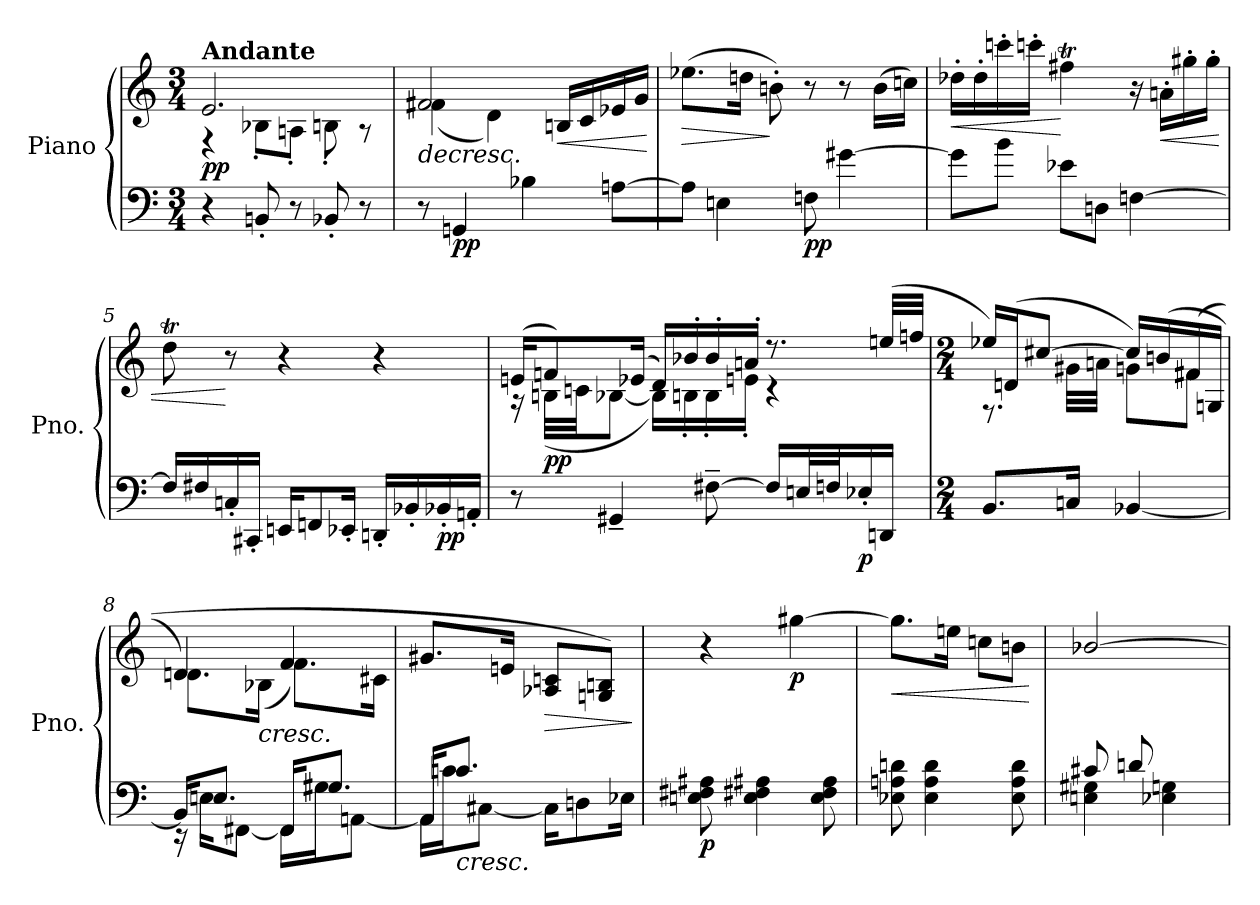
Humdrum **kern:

**kern	**kern	**dynam
*part1	*part1	*part1
*staff2	*staff1	*staff1/2
*I"Piano	*	*
*I'Pno.	*	*
*clefF4	*clefG2	*
*k[]	*k[]	*
*M3/4	*M3/4	*
=1	=1	=1
*	*^	*
!	!LO:TX:a:B:t=Andante	!	!
!	!	!	!LO:DY:b
4r	2.e/	4r	pp
8BBn'/	.	8B-X'\L	.
8r	.	8An'\J	.
8BB-X'/	.	8Bn'\	.
8r	.	8r	.
=2	=2	=2	=2
!	!	!	!LO:HP:b
8r	2f#X/	(<4f#\	>
!	!	!	!LO:DY:b=2
4GGn/	.	.	pp
.	.	4d\)	]
4B-X\	.	.	.
!	!	!	!LO:HP:b
.	16Bn/LL	4ryy	<
.	16c/	.	.
[8An\L	16e-X/	.	.
.	16g/JJ	.	.
*	*v	*v	*
.	.	[
=3	=3	=3
!	!	!LO:HP:b
8A\J]	(>8.ee-X\L	>
4En\	.	.
.	16ddn\Jk	.
.	8bn'\)	]
!	!	!LO:DY:b=2
8Fn\	8r	pp
[4g#X\	8r	.
.	(>16b\LL	.
.	16ccn\JJ)	.
!!LO:LB:g=z
=4	=4	=4
!	!	!LO:HP:b
8g#\L]	16dd-X'\LL	<
.	16dd-'\	.
8b\J	16cccn'\	.
.	16cccn'\JJ	.
8e-X\L	4ff#Xt\	[
8Dn\J	.	.
[4Fn\	16r	.
!	!	!LO:HP:b
.	16an'\LL	<
.	16gg#X'\	.
.	16gg#'\JJ	.
=5	=5	=5
16F/LL]	8ddT\	.
16F#X/	.	.
16Cn'/	8r	[
16CC#X'/JJ	.	.
16EEn/KL	4r	.
8FFn/	.	.
16EE-X'/Jk	.	.
16DDn'/LL	4r	.
16BB-X'/	.	.
!	!	!LO:DY:b=2
16BB-X'/	.	pp
16AAn'/JJ	.	.
!!LO:LB:g=z
=6	=6	=6
*	*^	*
8r	(>16en/KL	16r	.
!	!	!	!LO:DY:b
.	8fn/)	(<32Bn\LLL	pp
.	.	32cn\JJ	.
4GG#X~/	.	[8B-X\J	.
.	(>16e-X/Jk	.	.
.	16d/LL)	16B-\LL])	.
.	16b-X'/	16Bn'\	.
[8F#X~\	16b-'/	16B'\	.
.	16an'/JJ	16en'\JJ	.
16F#/LL]	8.r	4r	.
32En/L	.	.	.
32Fn/J	.	.	.
!	!	!	!LO:DY:b=2
16E-X'/	.	.	p
16DDn/JJ	(>32een/LLL	.	.
.	32ffn/JJJ	.	.
=7	=7	=7	=7
*M2/4	*M2/4	*	*
8.BB/L	16ee-X/LL)	8.r	.
.	(>16dn/J	.	.
.	[8cc#X/J	.	.
16Cn/Jk	.	(>32g#X\LLL	.
.	.	32an\JJJ	.
[4BB-X/	16cc#/LL])	8gn\L	.
.	(>16bn/	.	.
.	(16f#X/	8f#\J	.
.	16Gn/JJ	.	.
!!LO:LB:g=z	!!
=8	=8	=8	=8
*^	*	*	*
16BB-/KL]	16r	4dn/)	8.d\L	.
8.En/J	16E\KL	.	.	.
.	[8FF#X\J	.	.	.
!	!	!	!	!LO:HP:b
.	.	.	(<16B-X\Jk	<
16FF#/KL	16FF#\LL]	4f/	8.f\L)	.
8.G#X/J)	16G#\J	.	.	.
.	[8AAn\J	.	.	.
.	.	.	(>16c#X\Jk	.
*	*	*v	*v	*
=9	=9	=9	=9
16AA/KL	16AA\LL]	8.g#X/L	.
!	!	!	!LO:HP:b=2
8.cn/J	16c\J	.	<
.	[8C#X\J	.	.
.	.	16en/Jk	.
!	!	!	!LO:HP:b
16C#\KL]	4ryy	8A-X/ 8cn/L	>
8Dn\	.	.	.
.	.	8Gn/ 8Bn/J)	.
16E-X\Jk	.	.	.
*v	*v	*	*
.	.	] [
=10	=10	=10
!	!	!LO:DY:b=2
8En\ 8F#X\ 8A#X\	4r	p
4E\ 4F#X\ 4A#X\	.	.
!	!	!LO:DY:b
.	[4gg#X\	p
8E\ 8F#\ 8A#\	.	.
!!LO:LB:g=z
=11	=11	=11
!	!	!LO:HP:b
8E-X\ 8An\ 8dn\	8.gg#\L]	<
4E-\ 4A\ 4d\	.	.
.	16een\Jk	.
.	8ccn\L	.
8E-\ 8A\ 8d\	8bn\J	.
.	.	[
=12	=12	=12
*^	*^	*
8c#X/L	4En\ 4G#X\	[2b-X/	4ryy	.
8dn/	.	.	.	.
4ryy	4E-X\ 4Gn\	.	8f#X\	[
.	.	.	8fn\J	.
*v	*v	*	*	*
*	*v	*v	*
=	=	=
*-	*-	*-
